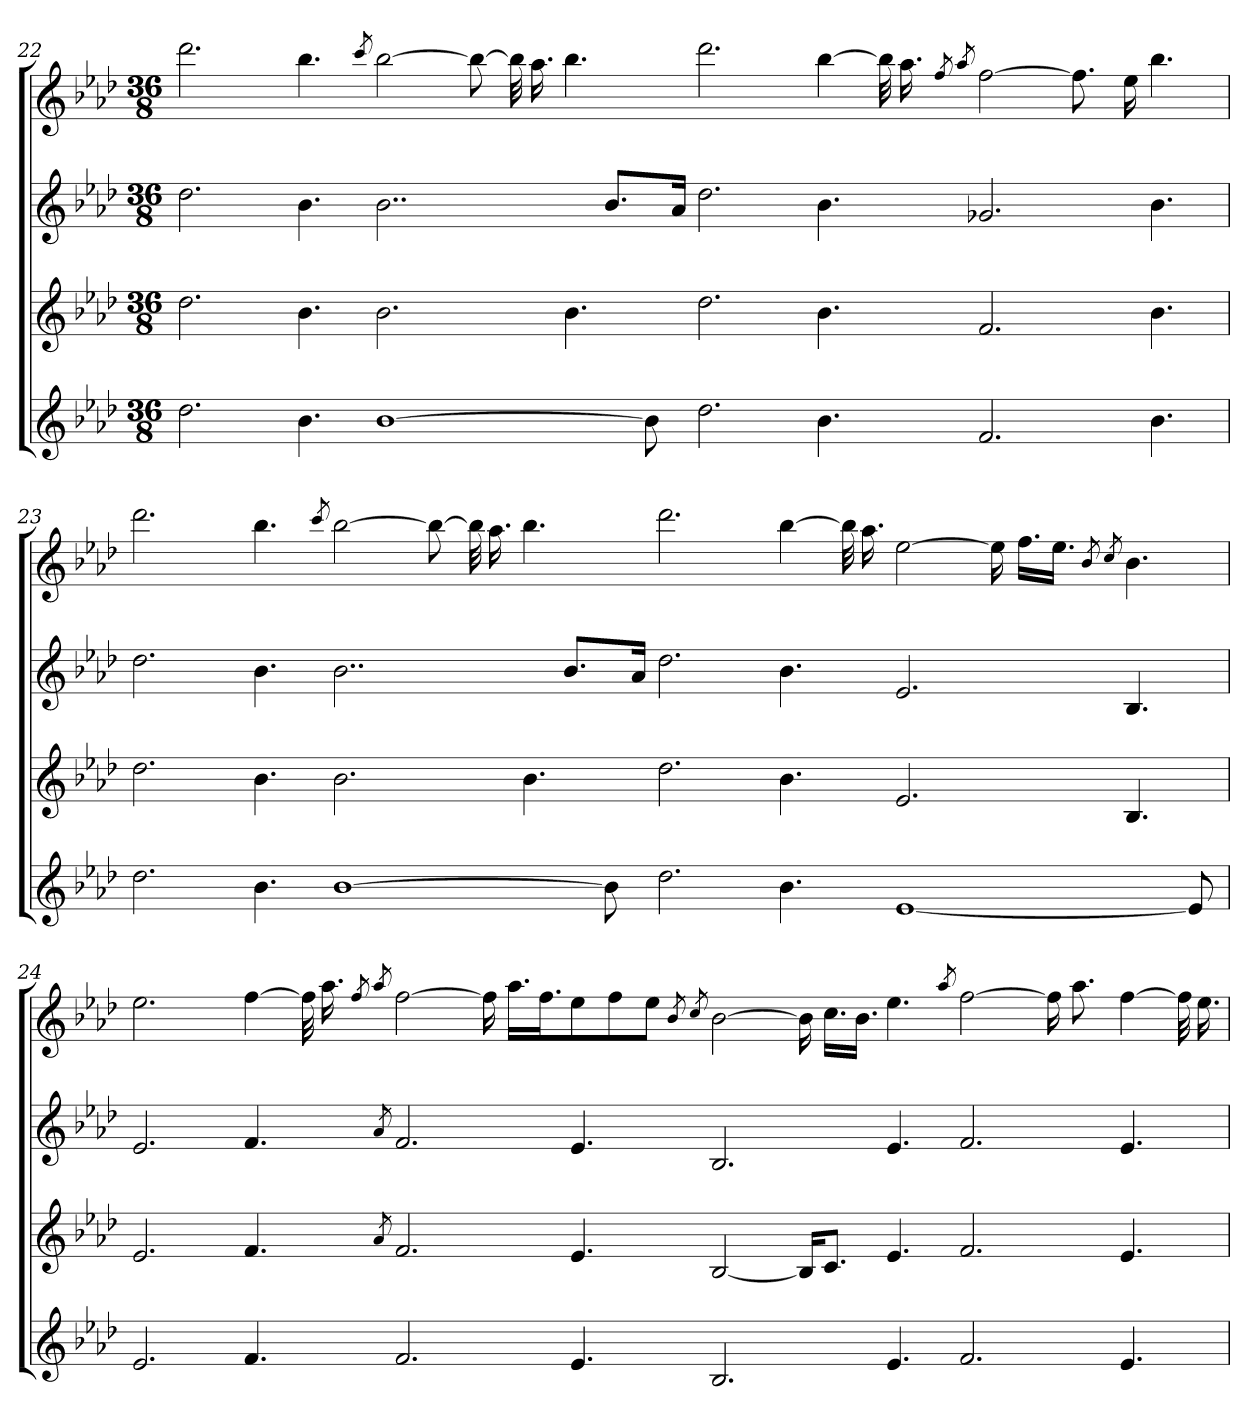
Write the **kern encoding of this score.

**kern	**kern	**kern	**kern
*part4	*part3	*part2	*part1
*staff4	*staff3	*staff2	*staff1
*clefG2	*clefG2	*clefG2	*clefG2
*k[b-e-a-d-]	*k[b-e-a-d-]	*k[b-e-a-d-]	*k[b-e-a-d-]
*M36/8	*M36/8	*M36/8	*M36/8
=22	=22	=22	=22
2.dd-	2.dd-	2.dd-	2.ddd-
4.b-	4.b-	4.b-	4.bb-
.	.	.	8qccc
[1b-	2.b-	2..b-	[2bb-
.	.	.	8bb-_
.	.	.	32bb-]
.	.	.	16.aa-
.	4.b-	.	4.bb-
.	.	8.b-/L	.
8b-]	.	.	.
.	.	16a-/Jk	.
2.dd-	2.dd-	2.dd-	2.ddd-
4.b-	4.b-	4.b-	[4bb-
.	.	.	32bb-]
.	.	.	16.aa-
.	.	.	8qff
.	.	.	8qaa-
2.f	2.f	2.g-X	[2ff
.	.	.	8.ff]
.	.	.	16ee-
4.b-	4.b-	4.b-	4.bb-
=23	=23	=23	=23
2.dd-	2.dd-	2.dd-	2.ddd-
4.b-	4.b-	4.b-	4.bb-
.	.	.	8qccc
[1b-	2.b-	2..b-	[2bb-
.	.	.	8bb-_
.	.	.	32bb-]
.	.	.	16.aa-
.	4.b-	.	4.bb-
.	.	8.b-/L	.
8b-]	.	.	.
.	.	16a-/Jk	.
2.dd-	2.dd-	2.dd-	2.ddd-
4.b-	4.b-	4.b-	[4bb-
.	.	.	32bb-]
.	.	.	16.aa-
[1e-	2.e-	2.e-	[2ee-
.	.	.	16ee-]
.	.	.	16.ff\LL
.	.	.	16.ee-\JJ
.	.	.	8qb-
.	.	.	8qcc
.	4.B-	4.B-	4.b-
8e-]	.	.	.
=24	=24	=24	=24
2.e-	2.e-	2.e-	2.ee-
4.f	4.f	4.f	[4ff
.	.	.	32ff]
.	.	.	16.aa-
.	.	.	8qff
.	8qa-	8qa-	8qaa-
2.f	2.f	2.f	[2ff
.	.	.	16ff]
.	.	.	16.aa-\LL
.	.	.	16.ff\J
4.e-	4.e-	4.e-	8ee-\
.	.	.	8ff\
.	.	.	8ee-\J
.	.	.	8qb-
.	.	.	8qcc
2.B-	[2B-	2.B-	[2b-
.	16B-/KL]	.	16b-]
.	8.c/J	.	16.cc\LL
.	.	.	16.b-\JJ
4.e-	4.e-	4.e-	4.ee-
.	.	.	8qaa-
2.f	2.f	2.f	[2ff
.	.	.	16ff]
.	.	.	8.aa-
4.e-	4.e-	4.e-	[4ff
.	.	.	32ff]
.	.	.	16.ee-
=	=	=	=
*-	*-	*-	*-
